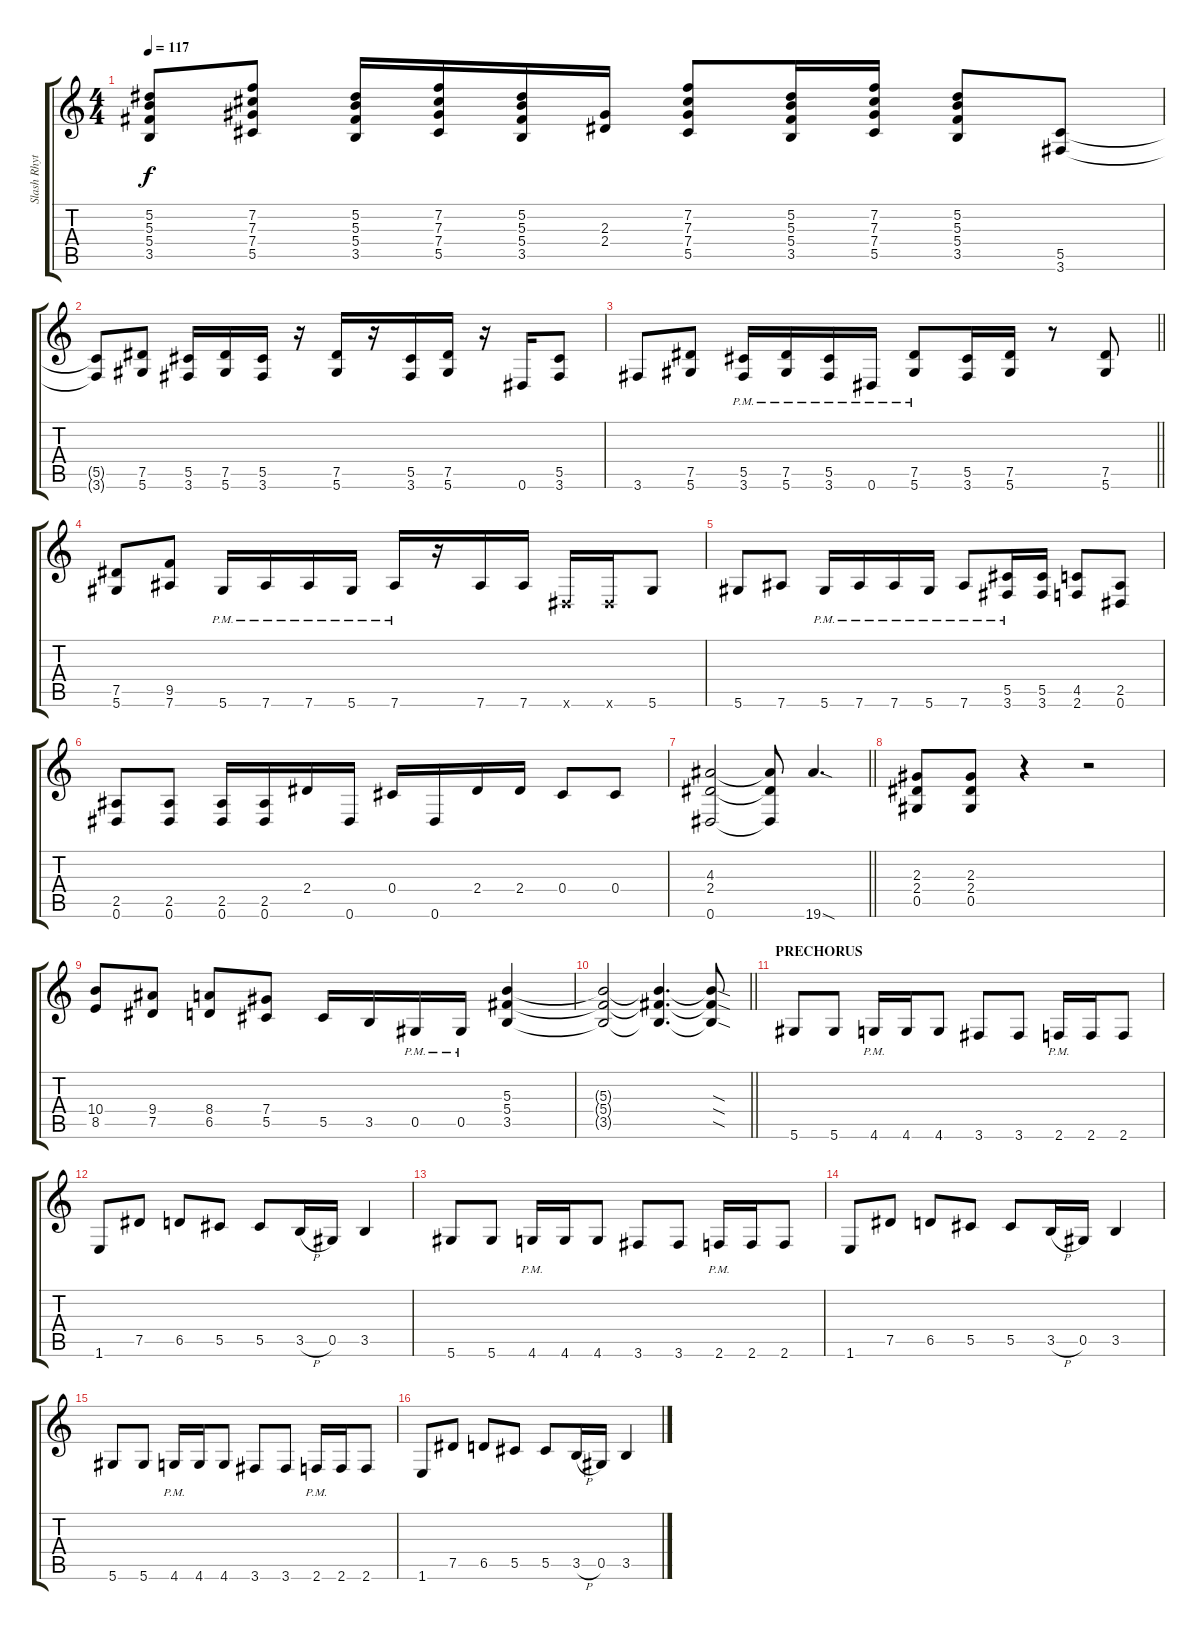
\track ("Slash Rhythm" "Slash Rhyt") {instrument electricguitarclean}
\staff {score tabs}
\tuning (Eb4 Bb3 Gb3 Db3 Ab2 Eb2) {hide}
\ts (4 4)
\tempo 117
\clef g2
\ks c
(5.2 5.3 5.4 3.5).8{dy f} (7.2 7.3 7.4 5.5).8 (5.2 5.3 5.4 3.5).16 (7.2 7.3 7.4 5.5).16 (5.2 5.3 5.4 3.5).16 (2.3 2.4).16 (7.2 7.3 7.4 5.5).8 (5.2 5.3 5.4 3.5).16 (7.2 7.3 7.4 5.5).16 (5.2 5.3 5.4 3.5).8 (5.5 3.6).8 |
(5.5{t} 3.6{t}).8 (7.5 5.6).8 (5.5 3.6).16 (7.5 5.6).16 (5.5 3.6).16 r.16 (7.5 5.6).16 r.16 (5.5 3.6).16 (7.5 5.6).16 r.16 0.6.16 (5.5 3.6).8 |
\barLineRight lightlight
3.6.8 (7.5 5.6).8 (5.5{pm} 3.6{pm}).16 (7.5{pm} 5.6{pm}).16 (5.5{pm} 3.6{pm}).16 0.6{pm}.16 (7.5{pm} 5.6{pm}).8 (5.5 3.6).16 (7.5 5.6).16 r.8 (7.5 5.6).8 |
(7.5 5.6).8 (9.5 7.6).8 5.6{pm}.16 7.6{pm}.16 7.6{pm}.16 5.6{pm}.16 7.6{pm}.16 r.16 7.6.16 7.6.16 0.6{x}.16 0.6{x}.16 5.6.8 |
5.6.8 7.6.8 5.6{pm}.16 7.6{pm}.16 7.6{pm}.16 5.6{pm}.16 7.6{pm}.8 (5.5 3.6{pm}).16 (5.5 3.6).16 (4.5 2.6).8 (2.5 0.6).8 |
(2.5 0.6).8 (2.5 0.6).8 (2.5 0.6).16 (2.5 0.6).16 2.4.16 0.6.16 0.4.16 0.6.16 2.4.16 2.4.16 0.4.8 0.4.8 |
\barLineRight lightlight
(4.3 2.4 0.6).2 (4.3{t} 2.4{t} 0.6{t}).8 19.6{sod}.4{d} |
(2.3 2.4 0.5).8 (2.3 2.4 0.5).8 r.4 r.2 |
(10.4 8.5).8 (9.4 7.5).8 (8.4 6.5).8 (7.4 5.5).8 5.5.16 3.5.16 0.5{pm}.16 0.5{pm}.16 (5.3 5.4 3.5).4 |
\barLineRight lightlight
(5.3{t} 5.4{t} 3.5{t}).2 (5.3{t} 5.4{t} 3.5{t}).4{d} (5.3{sod t} 5.4{sod t} 3.5{sod t}).8 |
\section ("" "PRECHORUS")
5.6.8 5.6.8 4.6{pm}.16 4.6.16 4.6.8 3.6.8 3.6.8 2.6{pm}.16 2.6.16 2.6.8 |
1.6.8 7.5.8 6.5.8 5.5.8 5.5.8 3.5{h}.16 0.5.16 3.5.4 |
5.6.8 5.6.8 4.6{pm}.16 4.6.16 4.6.8 3.6.8 3.6.8 2.6{pm}.16 2.6.16 2.6.8 |
1.6.8 7.5.8 6.5.8 5.5.8 5.5.8 3.5{h}.16 0.5.16 3.5.4 |
5.6.8 5.6.8 4.6{pm}.16 4.6.16 4.6.8 3.6.8 3.6.8 2.6{pm}.16 2.6.16 2.6.8 |
1.6.8 7.5.8 6.5.8 5.5.8 5.5.8 3.5{h}.16 0.5.16 3.5.4
